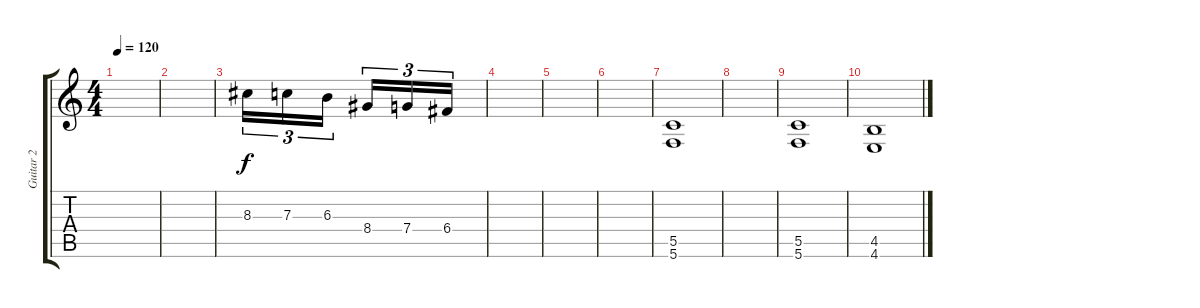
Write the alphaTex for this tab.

\track ("Guitar 2" "Guitar 2") {instrument distortionguitar}
\staff {score tabs}
\tuning (D4 A3 F3 C3 G2 C2) {hide}
\ts (4 4)
\section ("" "")
\tempo 120
\clef g2
\ks c
|
|
8.3.16{tu (3 2)} 7.3.16{tu (3 2)} 6.3.16{tu (3 2) beam splitsecondary} 8.4.16{tu (3 2)} 7.4.16{tu (3 2)} 6.4.16{tu (3 2)} |
|
|
|
(5.5 5.6).1 |
|
(5.5 5.6).1 |
(4.5 4.6).1
